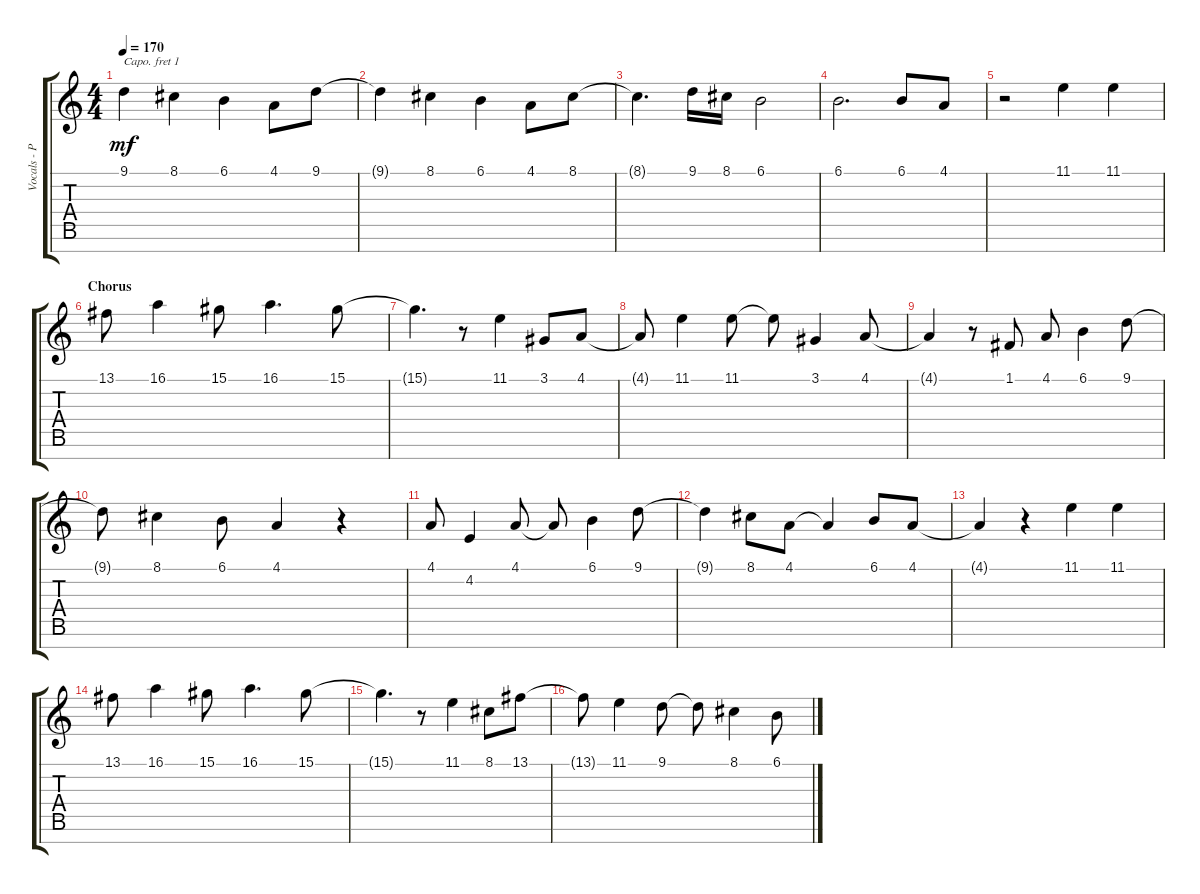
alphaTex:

\track ("Vocals - Pierre Bouvier" "Vocals - P") {instrument synthbrass2}
\staff {score tabs}
\capo 1
\tuning (E4 B3 G3 D3 A2 E2 B1) {hide}
\ts (4 4)
\tempo 170
\clef g2
\ks c
9.1{t}.4{dy mf} 8.1.4 6.1.4 4.1.8 9.1.8 |
9.1{t}.4 8.1.4 6.1.4 4.1.8 8.1.8 |
8.1{t}.4{d} 9.1.16 8.1.16 6.1.2 |
6.1.2{d} 6.1.8 4.1.8 |
r.2 11.1.4 11.1.4 |
\section ("" "Chorus")
13.1.8 16.1.4 15.1.8 16.1.4{d} 15.1.8 |
15.1{t}.4{d} r.8 11.1.4 3.1.8 4.1.8 |
4.1{t}.8 11.1.4 11.1.8 11.1{t}.8 3.1.4 4.1.8 |
4.1{t}.4 r.8 1.1.8 4.1.8 6.1.4 9.1.8 |
9.1{t}.8 8.1.4 6.1.8 4.1.4 r.4 |
4.1.8 4.2.4 4.1.8 4.1{t}.8 6.1.4 9.1.8 |
9.1{t}.4 8.1.8 4.1.8 4.1{t}.4 6.1.8 4.1.8 |
4.1{t}.4 r.4 11.1.4 11.1.4 |
13.1.8 16.1.4 15.1.8 16.1.4{d} 15.1.8 |
15.1{t}.4{d} r.8 11.1.4 8.1.8 13.1.8 |
13.1{t}.8 11.1.4 9.1.8 9.1{t}.8 8.1.4 6.1.8
